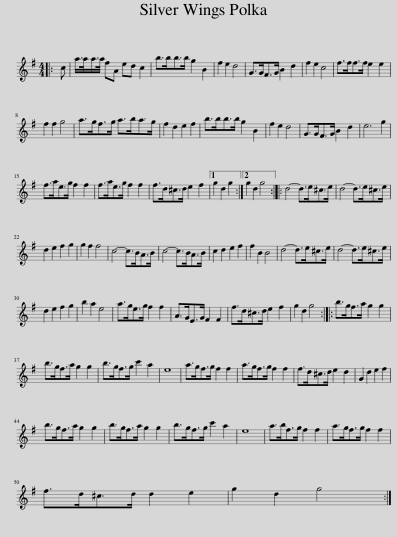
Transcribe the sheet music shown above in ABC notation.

X:1
L:1/8
M:4/4
I:linebreak $
K:G
V:1 treble
V:1
|: c | a/>a/a/>a/ fA ed c2 | b>bb>b g2 B2 | f2 e2 d4 | G>GF>G B2 d2 | %5
 f2 e2 c4 | f>ff>f e2 e2 |$ f2 f2 g4 | a>gf>g a>ba>g | f2 d2 e2 f2 | %10
 b>bb>b g2 B2 | f2 e2 d4 | G>GF>G B2 d2 | e6 g2 |$ f>ae>g f2 f2 | %15
 f>ae>g f2 f2 | f>d^c>d e2 f2 |1 g2 d2 g2 :|2 g2 d2 g4 :: d4- d>e^c>e | %20
 d4- d>e^c>e |$ d2 e2 f2 g2 | g2 f2 f4 | c4- c>BA>B | c4- c>BA>B | %25
 c2 d2 e2 f2 | f2 B2 B4 | d4- d>e^c>e | d4- d>e^c>e |$ d2 e2 f2 g2 | %30
 b2 a2 e4 | a>ge>g f2 f2 | A>GE>G F2 F2 | f>d^c>d e2 f2 | g2 d2 g4 :: %35
 b>gf>a g2 g2 |$ b>gf>a g2 g2 | b>gf>g c'2 a2 | e8 | a>gf>g f2 f2 | %40
 a>gf>g f2 f2 | f>d^c>d e2 d2 | G2 d2 e2 f2 |$ b>gf>a g2 g2 | b>gf>a g2 g2 | %45
 b>gf>g c'2 a2 | e8 | a>bf>g f2 f2 | a>gf>g f2 f2 |$ f>d^c>d d2 e2 | %50
 g2 d2 g4 :| %51
